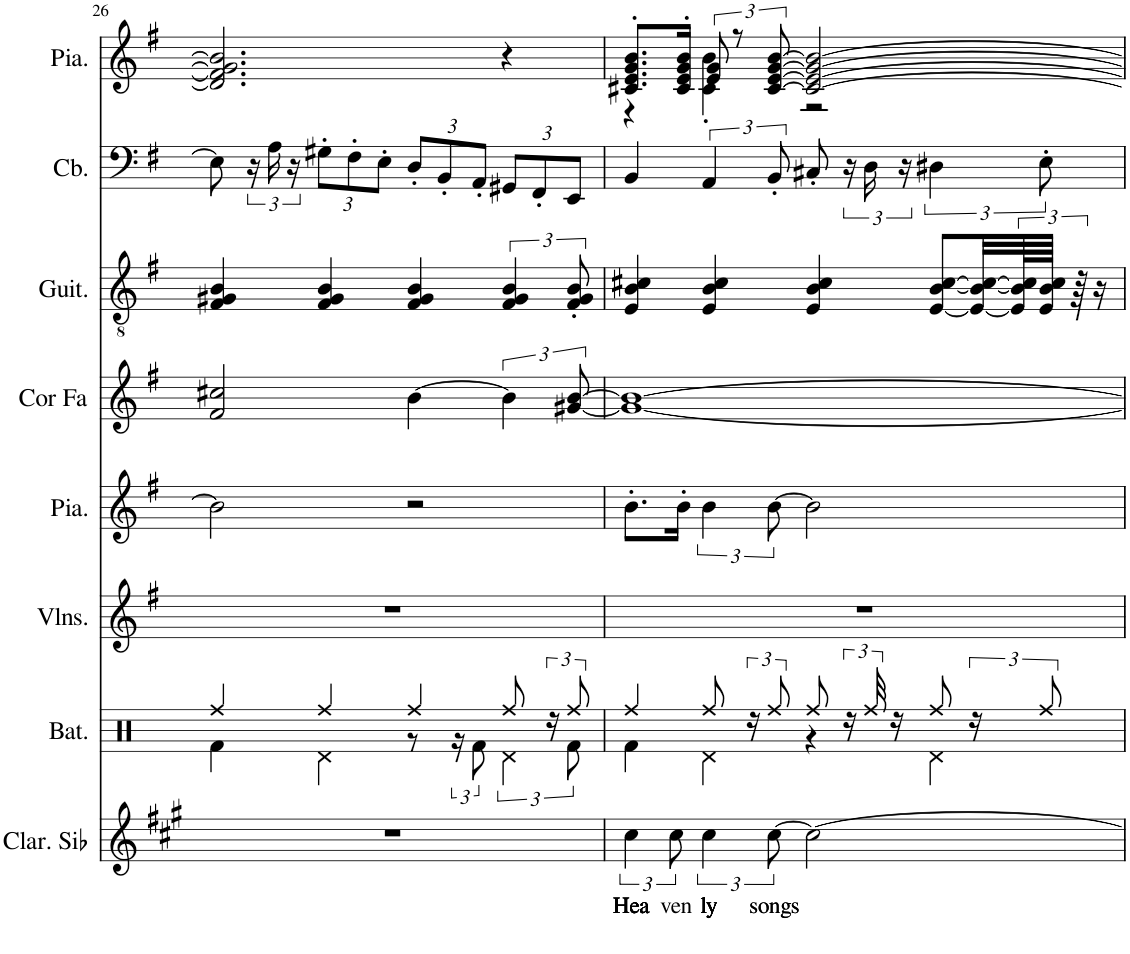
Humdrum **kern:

**kern	**text	**kern	**kern	**kern	**kern	**kern	**kern	**kern
*part8	*part8	*part7	*part6	*part5	*part4	*part3	*part2	*part1
*staff8	*staff8	*staff7	*staff6	*staff5	*staff4	*staff3	*staff2	*staff1
*I"Clarinette en Sib	*	*I"Batterie	*I"Violons	*I"Piano	*I"Cor en Fa	*I"Guitare acoustique	*I"Contrebasse	*I"Piano, Moonglow
*I'Clar. Sib	*	*I'Bat.	*I'Vlns.	*I'Pia.	*I'Cor Fa	*I'Guit.	*I'Cb.	*I'Pia.
!!LO:PB:g=z
*clefG2	*	*clefX	*clefG2	*clefG2	*clefG2	*clefGv2	*clefF4	*clefG2
*Trd1c2	*	*	*	*	*Trd4c7	*	*Trd7c12	*
*k[f#c#g#]	*	*k[]	*k[f#]	*k[f#]	*k[f#]	*k[f#]	*k[f#]	*k[f#]
*M4/4	*	*M4/4	*M4/4	*M4/4	*M4/4	*M4/4	*M4/4	*M4/4
=26	=26	=26	=26	=26	=26	=26	=26	=26
*	*	*^	*	*	*	*	*	*
1r	.	4Rff/	4Rf\	1r	2b\]	2f#/ 2cc#X/	4F#/ 4G#X/ 4B/	8E\]	2.d/] 2.f#/] 2.g#/] 2.b/]
.	.	.	.	.	.	.	.	24r	.
.	.	.	.	.	.	.	.	24A\	.
.	.	.	.	.	.	.	.	24r	.
*	*	*	*	*	*	*	*	*Xbrackettup	*
.	.	4Rff/	4Rd\	.	.	.	4F#/ 4G#/ 4B/	12G#X'\L	.
.	.	.	.	.	.	.	.	12F#'\	.
.	.	.	.	.	.	.	.	12E'\J	.
.	.	4Rff/	8r	.	2r	[4b\	4F#/ 4G#/ 4B/	12D'/L	.
.	.	.	.	.	.	.	.	12BB'/	.
.	.	.	24r	.	.	.	.	.	.
.	.	.	12Rf\	.	.	.	.	12AA'/J	.
.	.	8Rff/	6Rd\	.	.	6b\]	6F#/ 6G#/ 6B/	12GG#X/L	4r
.	.	.	.	.	.	.	.	12FF#'/	.
.	.	24r	.	.	.	.	.	.	.
.	.	12Rff/	12Rf\	.	.	[12g#X/ [12b/	12F#/' 12G#/' 12B/'	12EE/J	.
=27	=27	=27	=27	=27	=27	=27	=27	=27	=27
!	!LO:LY:b	!	!	!	!	!	!	!	!
*	*	*	*	*	*	*	*	*	*^
6cc#\	Hea	4Rff/	4Rf\	1r	8.b'\L	1g#_ 1b_	4E/ 4B/ 4c#X/	4BB/	8.c#X/' 8.e/' 8.g/' 8.b/'L	4r
!	!LO:LY:b	!	!	!	!	!	!	!	!	!
12cc#\	ven	.	.	.	.	.	.	.	.	.
.	.	.	.	.	16b'\Jk	.	.	.	16c#/' 16e/' 16g/' 16b/'Jk	.
!	!LO:LY:b	!	!	!	!	!	!	!	!	!
*	*	*	*	*	*	*	*	*brackettup	*	*
6cc#\	ly	8Rff/	4Rd\	.	6b\	.	4E/ 4B/ 4c#/	6AA/	12e/ 12g/	4c#\' 4b\'
.	.	.	.	.	.	.	.	.	12r	.
.	.	24r	.	.	.	.	.	.	.	.
!	!LO:LY:b	!	!	!	!	!	!	!	!	!
[12cc#\	songs	12Rff/	.	.	[12b\	.	.	12BB'/	[12c#/ [12e/ [12g/ [12b/	.
2cc#\_	.	8Rff/	4r	.	2b\]	.	4E/ 4B/ 4c#/	8C#X'/	2c#/_ 2e/_ 2g/_ 2b/_	2r
.	.	24r	.	.	.	.	.	24r	.	.
.	.	48Rff/	.	.	.	.	.	24D\	.	.
.	.	16r	.	.	.	.	.	.	.	.
.	.	.	.	.	.	.	.	24r	.	.
.	.	8Rff/	4Rd\	.	.	.	[8E/ [8B/ [8c#/L	6D#X\	.	.
.	.	24r	.	.	.	.	32E/_ 32B/_ 32c#/_LL	.	.	.
.	.	.	.	.	.	.	96E/] 96B/] 96c#/]L	.	.	.
.	.	12Rff/	.	.	.	.	96E/ 96B/ 96c#/JJJJ	12E'\	.	.
.	.	.	.	.	.	.	96r	.	.	.
.	.	.	.	.	.	.	16r	.	.	.
*	*	*v	*v	*	*	*	*	*	*v	*v
=	=	=	=	=	=	=	=	=
*-	*-	*-	*-	*-	*-	*-	*-	*-
